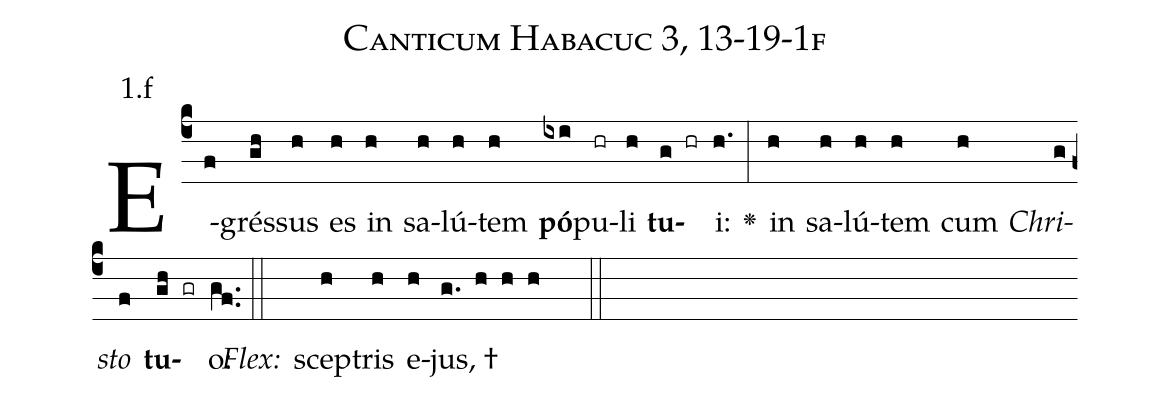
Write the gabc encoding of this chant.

name: Canticum Habacuc 3, 13-19-1f;
annotation: 1.f;
%%
(c4)E(f)grés(gh)sus(h) es(h) in(h) sa(h)lú(h)tem(h) <b>pó</b>(ixi)pu(hr)li(h) <b>tu</b>(g hr)i:(h.) <v>\greheightstar</v>(:) in(h) sa(h)lú(h)tem(h) cum(h) <i>Chri</i>(g)<i>sto</i>(f) <b>tu</b>(gh gr)o:(gf..) (::)
<i>Flex:</i>()  scep(h)tris(h) e(h)jus, †(g. h h h  ::)

%E(h) u(h) o(g) u(f) a(gh) e.(gf..) (::)
